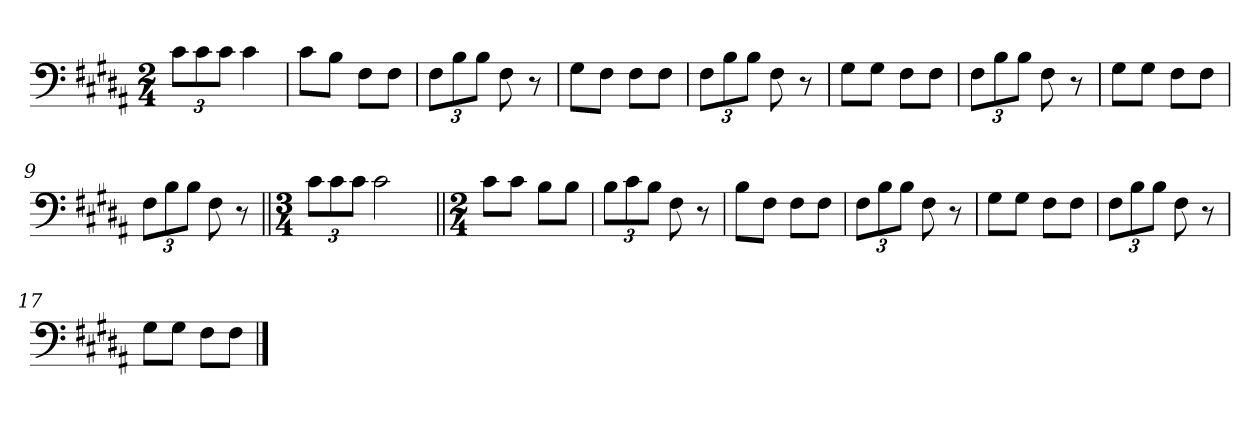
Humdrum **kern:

**kern
*part1
*staff1
*clefF4
*k[f#c#g#d#a#]
*M2/4
=1
12c#\L
12c#\
12c#\J
4c#\
=2
8c#\L
8B\J
8F#\L
8F#\J
=3
12F#\L
12B\
12B\J
8F#\
8r
=4
8G#\L
8F#\J
8F#\L
8F#\J
=5
12F#\L
12B\
12B\J
8F#\
8r
=6
8G#\L
8G#\J
8F#\L
8F#\J
=7
12F#\L
12B\
12B\J
8F#\
8r
=8
8G#\L
8G#\J
8F#\L
8F#\J
=9
12F#\L
12B\
12B\J
8F#\
8r
=10||
*M3/4
12c#\L
12c#\
12c#\J
2c#\
=11||
*M2/4
8c#\L
8c#\J
8B\L
8B\J
=12
12B\L
12c#\
12B\J
8F#\
8r
=13
8B\L
8F#\J
8F#\L
8F#\J
=14
12F#\L
12B\
12B\J
8F#\
8r
=15
8G#\L
8G#\J
8F#\L
8F#\J
=16
12F#\L
12B\
12B\J
8F#\
8r
=17
8G#\L
8G#\J
8F#\L
8F#\J
==
*-
